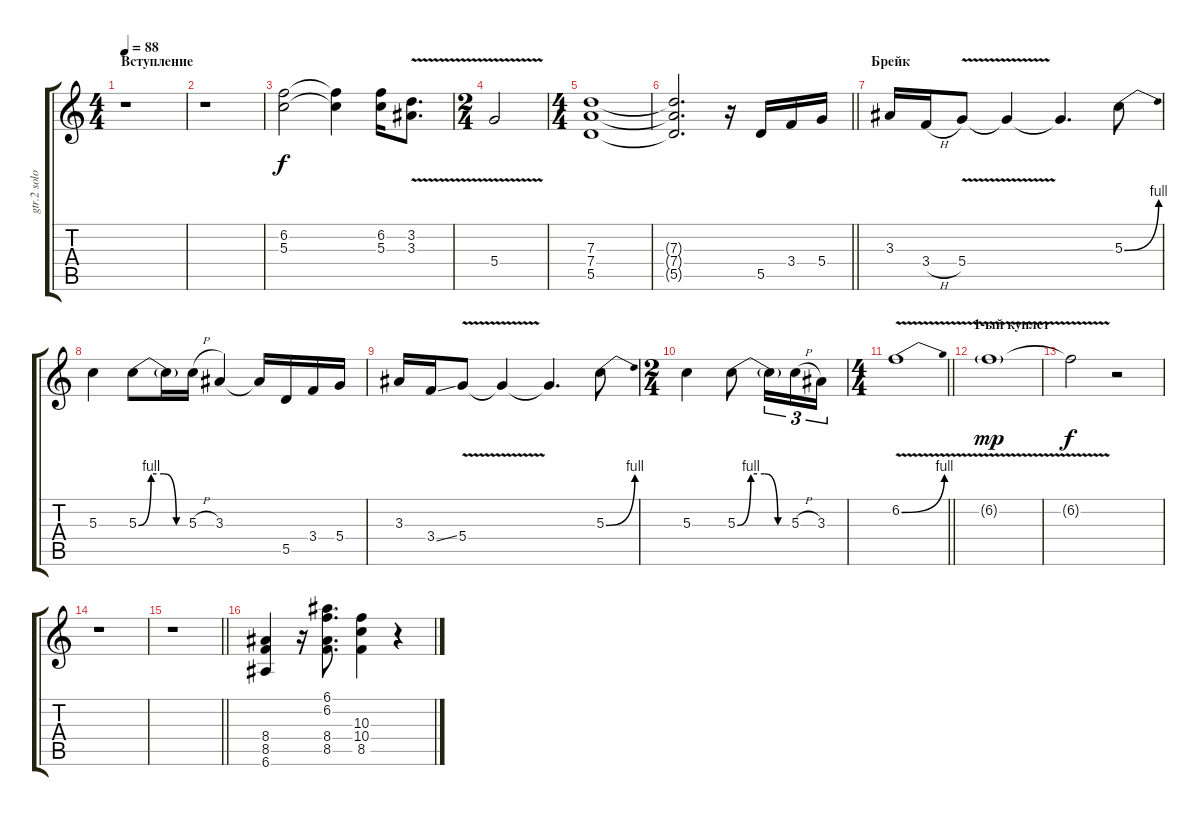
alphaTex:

\track ("gtr.2 solo" "gtr.2 solo") {instrument distortionguitar}
\staff {score tabs}
\tuning (E4 B3 G3 D3 A2 E2) {hide}
\ts (4 4)
\section ("" "Вступление")
\tempo 88
\clef g2
\ks c
r.1{dy f instrument distortionguitar} |
r.1 |
(6.2 5.3).2 (6.2{t} 5.3{t}).4 (6.2 5.3).16 (3.2{v} 3.3{v}).8{d} |
\ts (2 4)
5.4{v}.2 |
\ts (4 4)
(7.3 7.4 5.5).1 |
\barLineRight lightlight
(7.3{t} 7.4{t} 5.5{t}).2{d} r.16 5.5.16 3.4.16 5.4.16 |
\section ("" "Брейк")
3.3.16 3.4{h}.16 5.4{v}.8 5.4{t}.4 5.4{t}.4{d} 5.3{be (bend 0 0 60 4)}.8 |
5.3.4 5.3{be (custom 0 0 15 4 30 4 45 0 60 0)}.8 5.3{t}.16 5.3{h}.16 3.3.4 3.3{t}.16 5.5.16 3.4.16 5.4.16 |
3.3.16 3.4{ss}.16 5.4{v}.8 5.4{t}.4 5.4{t}.4{d} 5.3{be (bend 0 0 60 4)}.8 |
\ts (2 4)
5.3.4 5.3{be (custom 0 0 15 4 30 4 45 0 60 0)}.8 5.3{t}.16{tu (3 2)} 5.3{h}.16{tu (3 2)} 3.3.16{tu (3 2)} |
\ts (4 4)
\barLineRight lightlight
6.2{be (bend 0 0 60 4) v}.1 |
\section ("" "1-ый куплет")
6.2{v g}.1{dy mp} |
6.2{t}.2{dy f} r.2 |
r.1 |
\barLineRight lightlight
r.1 |
(8.4 8.5 6.6).4 r.16 (6.1 6.2 8.4 8.5).8{d} (10.3 10.4 8.5).4 r.4
